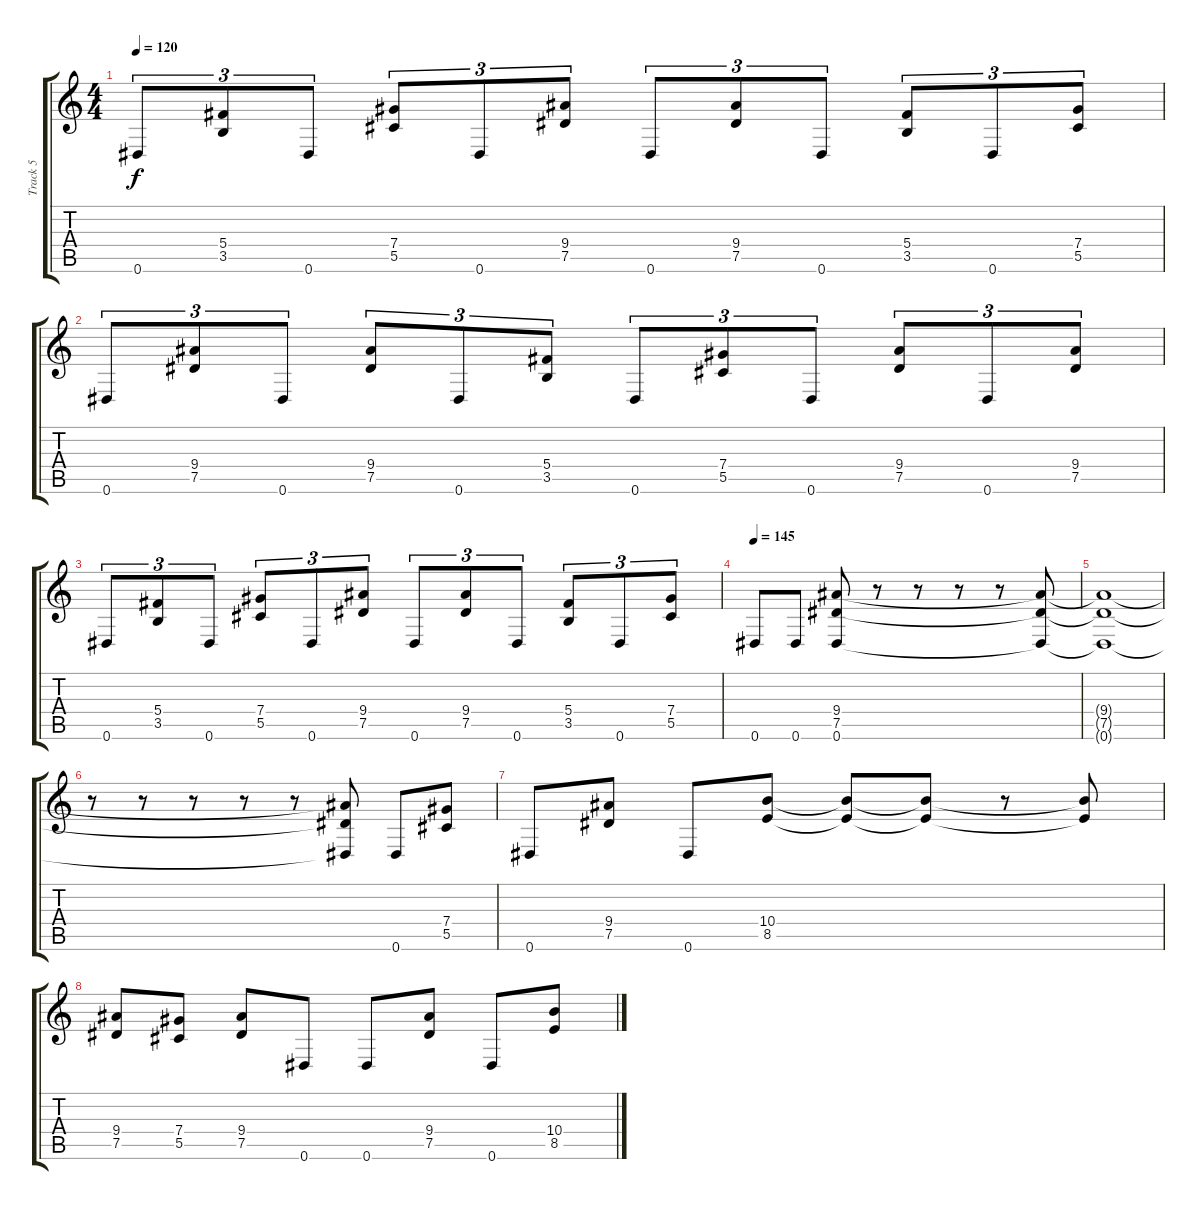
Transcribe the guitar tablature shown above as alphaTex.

\track ("Track 5" "Track 5") {instrument overdrivenguitar}
\staff {score tabs}
\tuning (Eb4 Bb3 Gb3 Db3 Ab2 Eb2) {hide}
\ts (4 4)
\tempo 120
\clef g2
\ks c
0.6.8{tu (3 2) dy f} (5.4 3.5).8{tu (3 2)} 0.6.8{tu (3 2)} (7.4 5.5).8{tu (3 2)} 0.6.8{tu (3 2)} (9.4 7.5).8{tu (3 2)} 0.6.8{tu (3 2)} (9.4 7.5).8{tu (3 2)} 0.6.8{tu (3 2)} (5.4 3.5).8{tu (3 2)} 0.6.8{tu (3 2)} (7.4 5.5).8{tu (3 2)} |
0.6.8{tu (3 2)} (9.4 7.5).8{tu (3 2)} 0.6.8{tu (3 2)} (9.4 7.5).8{tu (3 2)} 0.6.8{tu (3 2)} (5.4 3.5).8{tu (3 2)} 0.6.8{tu (3 2)} (7.4 5.5).8{tu (3 2)} 0.6.8{tu (3 2)} (9.4 7.5).8{tu (3 2)} 0.6.8{tu (3 2)} (9.4 7.5).8{tu (3 2)} |
0.6.8{tu (3 2)} (5.4 3.5).8{tu (3 2)} 0.6.8{tu (3 2)} (7.4 5.5).8{tu (3 2)} 0.6.8{tu (3 2)} (9.4 7.5).8{tu (3 2)} 0.6.8{tu (3 2)} (9.4 7.5).8{tu (3 2)} 0.6.8{tu (3 2)} (5.4 3.5).8{tu (3 2)} 0.6.8{tu (3 2)} (7.4 5.5).8{tu (3 2)} |
\tempo 145
0.6.8 0.6.8 (9.4 7.5 0.6).8 r.8 r.8 r.8 r.8 (9.4{t} 7.5{t} 0.6{t}).8 |
(9.4{t} 7.5{t} 0.6{t}).1 |
r.8 r.8 r.8 r.8 r.8 (9.4{t} 7.5{t} 0.6{t}).8 0.6.8 (7.4 5.5).8 |
0.6.8 (9.4 7.5).8 0.6.8 (10.4 8.5).8 (10.4{t} 8.5{t}).8 (10.4{t} 8.5{t}).8 r.8 (10.4{t} 8.5{t}).8 |
(9.4 7.5).8 (7.4 5.5).8 (9.4 7.5).8 0.6.8 0.6.8 (9.4 7.5).8 0.6.8 (10.4 8.5).8
